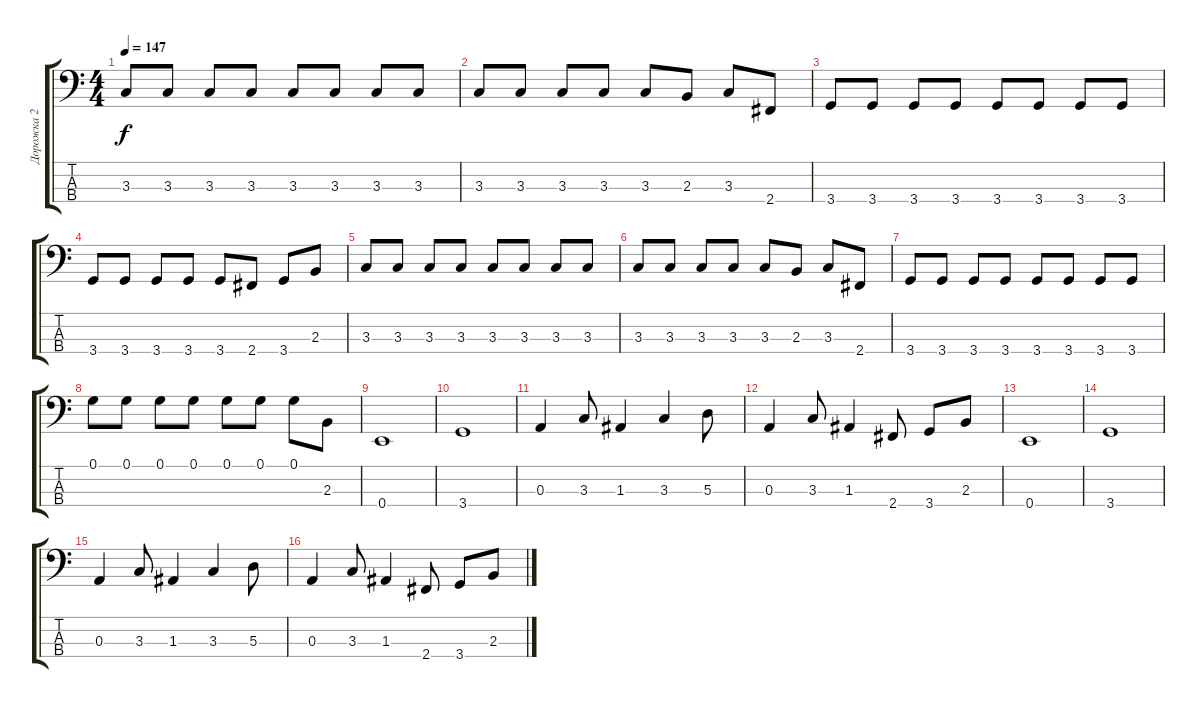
\track ("Дорожка 2" "Дорожка 2") {instrument electricbasspick}
\staff {score tabs}
\tuning (G2 D2 A1 E1) {hide}
\ts (4 4)
\tempo 147
\clef f4
\ks c
3.3.8{dy f} 3.3.8 3.3.8 3.3.8 3.3.8 3.3.8 3.3.8 3.3.8 |
3.3.8 3.3.8 3.3.8 3.3.8 3.3.8 2.3.8 3.3.8 2.4.8 |
3.4.8 3.4.8 3.4.8 3.4.8 3.4.8 3.4.8 3.4.8 3.4.8 |
3.4.8 3.4.8 3.4.8 3.4.8 3.4.8 2.4.8 3.4.8 2.3.8 |
3.3.8 3.3.8 3.3.8 3.3.8 3.3.8 3.3.8 3.3.8 3.3.8 |
3.3.8 3.3.8 3.3.8 3.3.8 3.3.8 2.3.8 3.3.8 2.4.8 |
3.4.8 3.4.8 3.4.8 3.4.8 3.4.8 3.4.8 3.4.8 3.4.8 |
0.1.8 0.1.8 0.1.8 0.1.8 0.1.8 0.1.8 0.1.8 2.3.8 |
0.4.1 |
3.4.1 |
0.3.4 3.3.8 1.3.4 3.3.4 5.3.8 |
0.3.4 3.3.8 1.3.4 2.4.8 3.4.8 2.3.8 |
0.4.1 |
3.4.1 |
0.3.4 3.3.8 1.3.4 3.3.4 5.3.8 |
0.3.4 3.3.8 1.3.4 2.4.8 3.4.8 2.3.8
